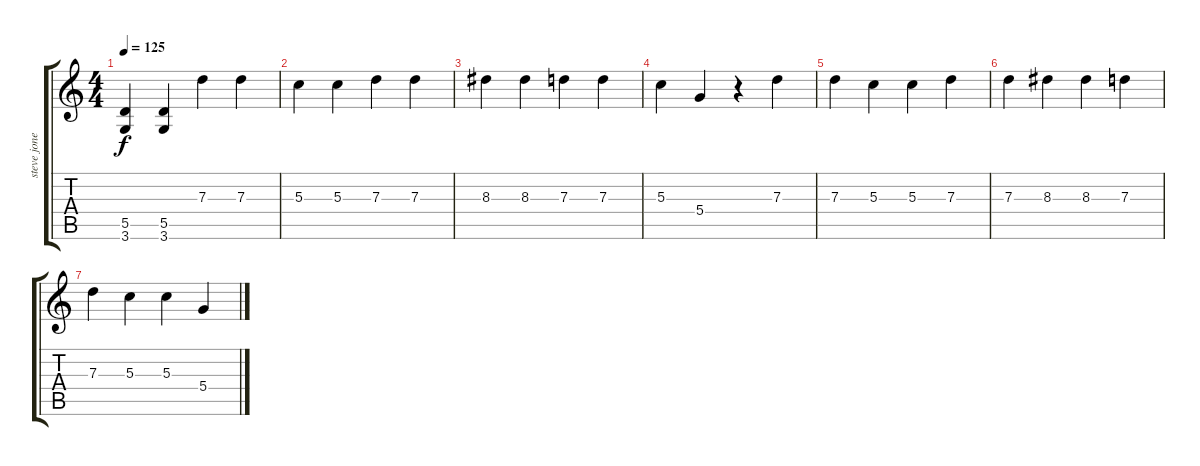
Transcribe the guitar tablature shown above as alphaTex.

\track ("steve jones" "steve jone") {instrument overdrivenguitar}
\staff {score tabs}
\tuning (E4 B3 G3 D3 A2 E2) {hide}
\ts (4 4)
\tempo 125
\clef g2
\ks c
(5.5 3.6).4{dy f} (5.5 3.6).4 7.3.4 7.3.4 |
5.3.4 5.3.4 7.3.4 7.3.4 |
8.3.4 8.3.4 7.3.4 7.3.4 |
5.3.4 5.4.4 r.4 7.3.4 |
7.3.4 5.3.4 5.3.4 7.3.4 |
7.3.4 8.3.4 8.3.4 7.3.4 |
7.3.4 5.3.4 5.3.4 5.4.4
